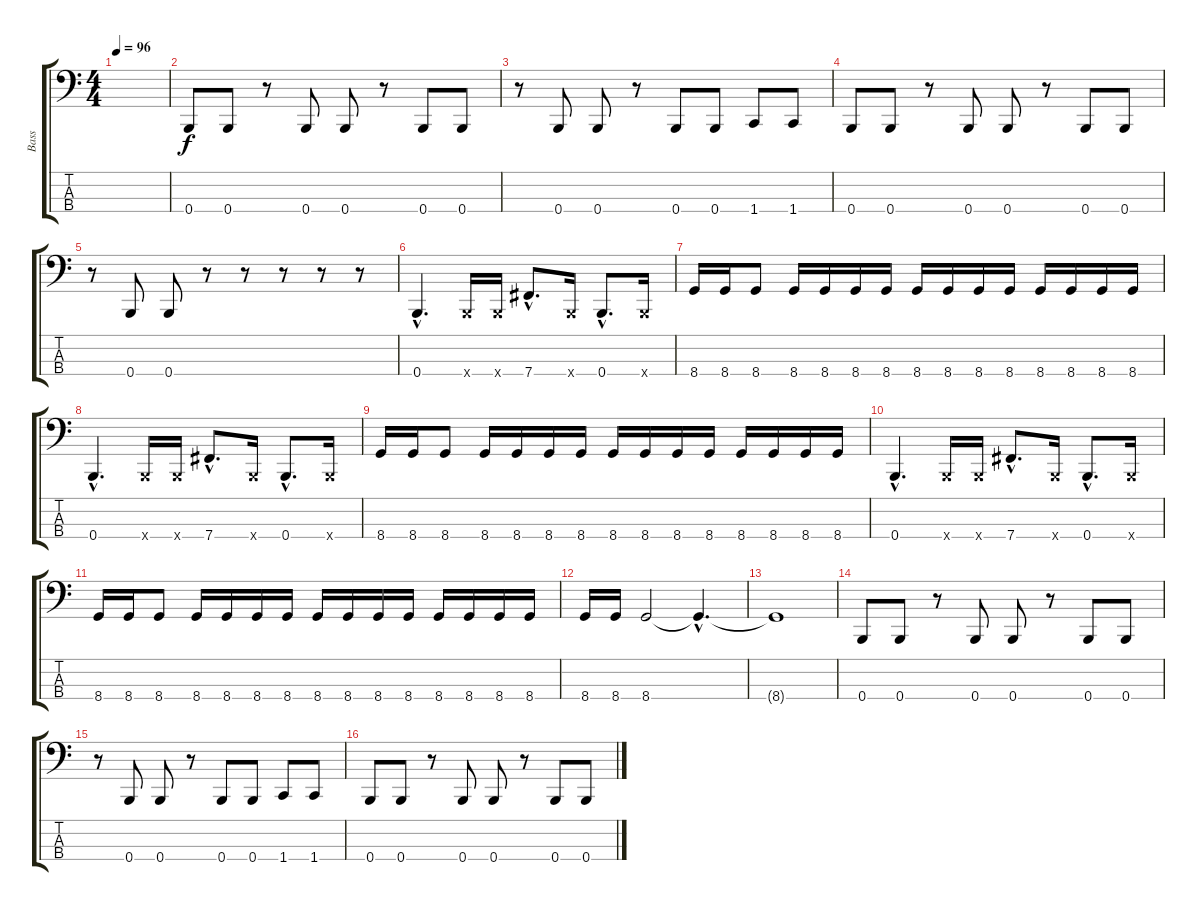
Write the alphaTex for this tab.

\track ("Bass" "Bass") {instrument electricbasspick}
\staff {score tabs}
\tuning (E2 B1 Gb1 B0) {hide}
\ts (4 4)
\tempo 96
\clef f4
\ks c
|
0.4.8 0.4.8 r.8 0.4.8 0.4.8 r.8 0.4.8 0.4.8 |
r.8 0.4.8 0.4.8 r.8 0.4.8 0.4.8 1.4.8 1.4.8 |
0.4.8 0.4.8 r.8 0.4.8 0.4.8 r.8 0.4.8 0.4.8 |
r.8 0.4.8 0.4.8 r.8 r.8 r.8 r.8 r.8 |
0.4{hac}.4{d} 0.4{x}.16 0.4{x}.16 7.4{hac}.8{d} 0.4{x}.16 0.4{hac}.8{d} 0.4{x}.16 |
8.4.16 8.4.16 8.4.8 8.4.16 8.4.16 8.4.16 8.4.16 8.4.16 8.4.16 8.4.16 8.4.16 8.4.16 8.4.16 8.4.16 8.4.16 |
0.4{hac}.4{d} 0.4{x}.16 0.4{x}.16 7.4{hac}.8{d} 0.4{x}.16 0.4{hac}.8{d} 0.4{x}.16 |
8.4.16 8.4.16 8.4.8 8.4.16 8.4.16 8.4.16 8.4.16 8.4.16 8.4.16 8.4.16 8.4.16 8.4.16 8.4.16 8.4.16 8.4.16 |
0.4{hac}.4{d} 0.4{x}.16 0.4{x}.16 7.4{hac}.8{d} 0.4{x}.16 0.4{hac}.8{d} 0.4{x}.16 |
8.4.16 8.4.16 8.4.8 8.4.16 8.4.16 8.4.16 8.4.16 8.4.16 8.4.16 8.4.16 8.4.16 8.4.16 8.4.16 8.4.16 8.4.16 |
8.4.16 8.4.16 8.4.2 8.4{hac t}.4{d} |
8.4{t}.1 |
0.4.8 0.4.8 r.8 0.4.8 0.4.8 r.8 0.4.8 0.4.8 |
r.8 0.4.8 0.4.8 r.8 0.4.8 0.4.8 1.4.8 1.4.8 |
0.4.8 0.4.8 r.8 0.4.8 0.4.8 r.8 0.4.8 0.4.8
